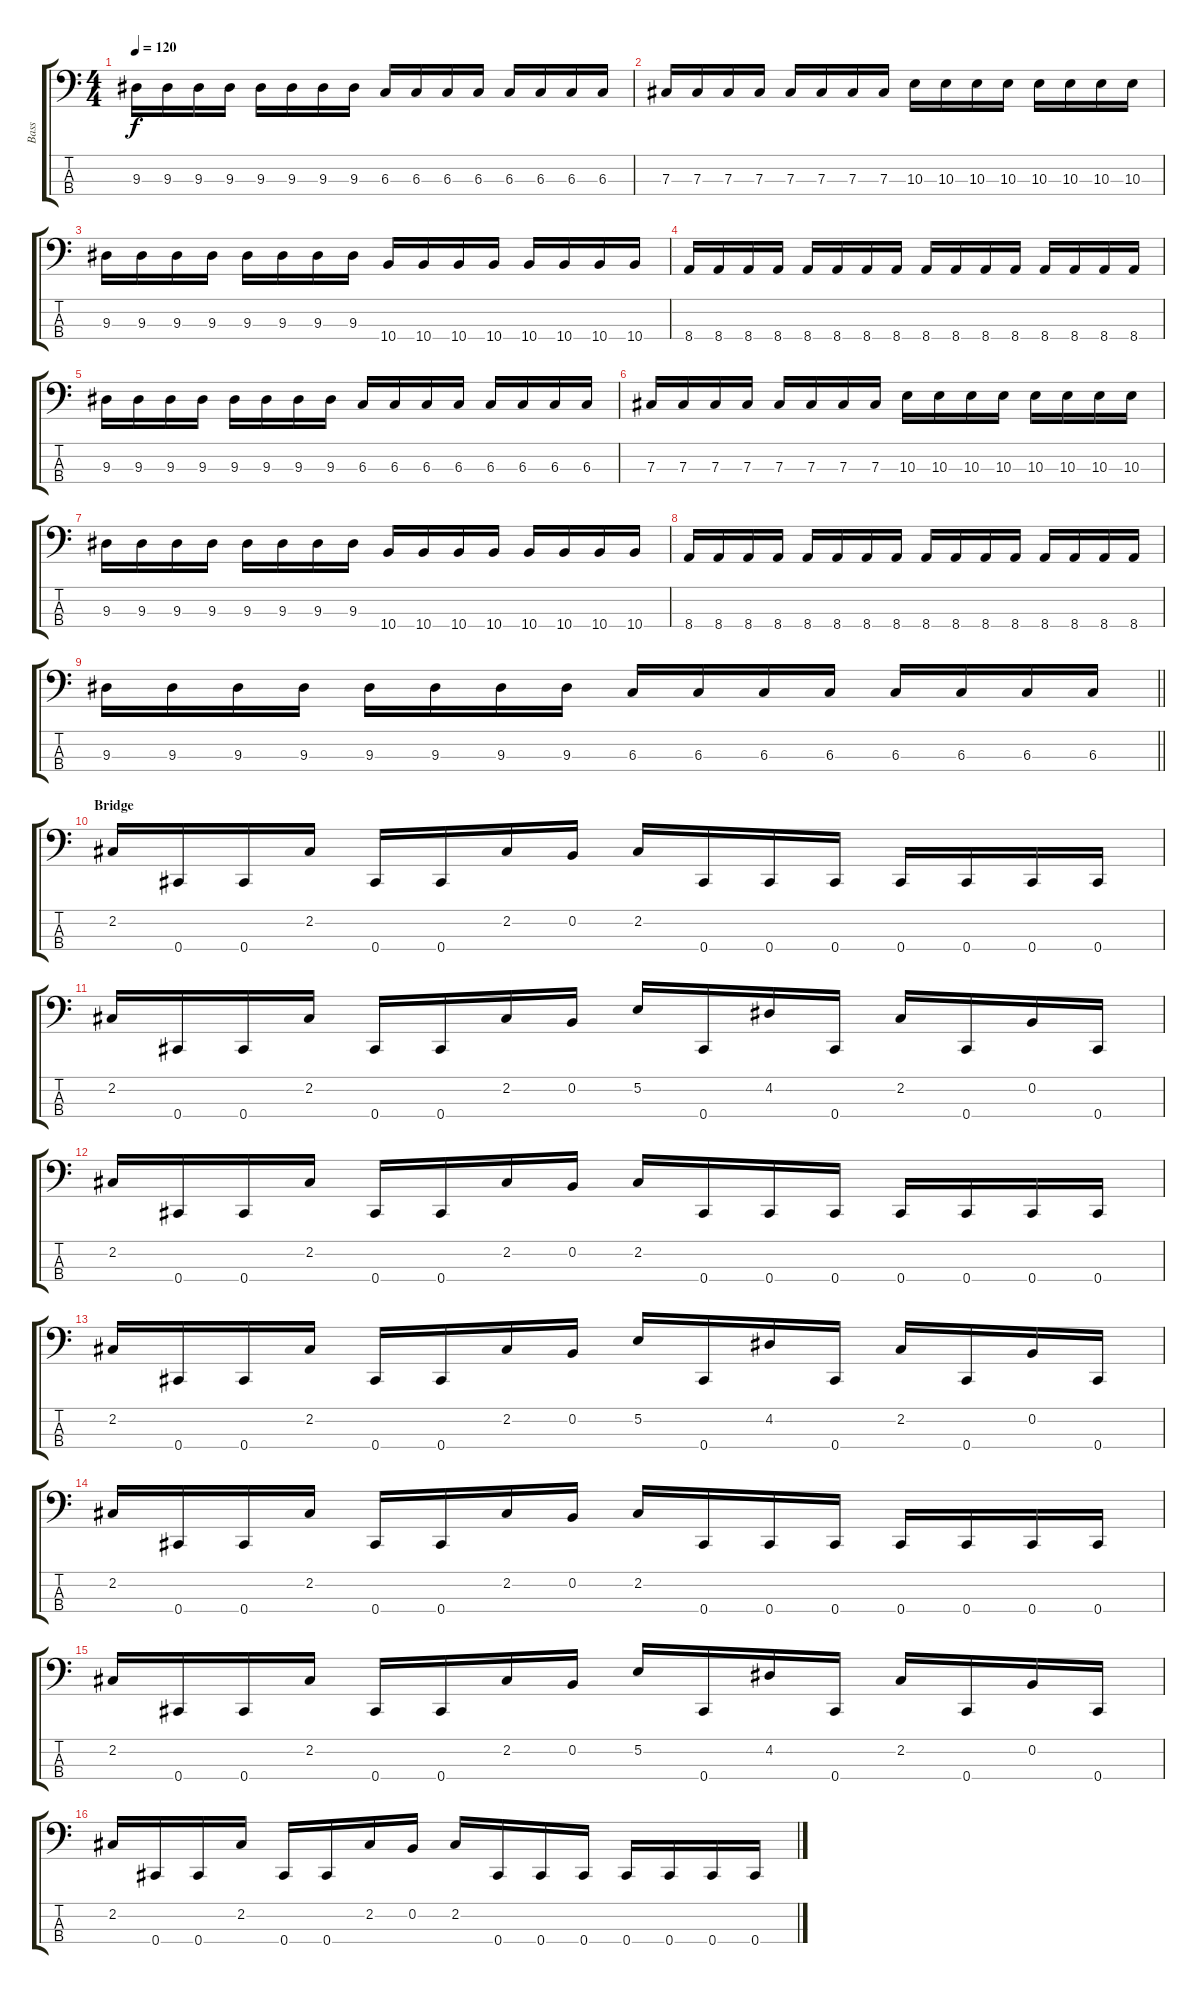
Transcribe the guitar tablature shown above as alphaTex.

\track ("Bass" "Bass") {instrument electricbassfinger}
\staff {score tabs}
\tuning (E2 B1 Gb1 Db1) {hide}
\ts (4 4)
\tempo 120
\clef f4
\ks c
9.3.16{dy f} 9.3.16 9.3.16 9.3.16 9.3.16 9.3.16 9.3.16 9.3.16 6.3.16 6.3.16 6.3.16 6.3.16 6.3.16 6.3.16 6.3.16 6.3.16 |
7.3.16 7.3.16 7.3.16 7.3.16 7.3.16 7.3.16 7.3.16 7.3.16 10.3.16 10.3.16 10.3.16 10.3.16 10.3.16 10.3.16 10.3.16 10.3.16 |
9.3.16 9.3.16 9.3.16 9.3.16 9.3.16 9.3.16 9.3.16 9.3.16 10.4.16 10.4.16 10.4.16 10.4.16 10.4.16 10.4.16 10.4.16 10.4.16 |
8.4.16 8.4.16 8.4.16 8.4.16 8.4.16 8.4.16 8.4.16 8.4.16 8.4.16 8.4.16 8.4.16 8.4.16 8.4.16 8.4.16 8.4.16 8.4.16 |
9.3.16 9.3.16 9.3.16 9.3.16 9.3.16 9.3.16 9.3.16 9.3.16 6.3.16 6.3.16 6.3.16 6.3.16 6.3.16 6.3.16 6.3.16 6.3.16 |
7.3.16 7.3.16 7.3.16 7.3.16 7.3.16 7.3.16 7.3.16 7.3.16 10.3.16 10.3.16 10.3.16 10.3.16 10.3.16 10.3.16 10.3.16 10.3.16 |
9.3.16 9.3.16 9.3.16 9.3.16 9.3.16 9.3.16 9.3.16 9.3.16 10.4.16 10.4.16 10.4.16 10.4.16 10.4.16 10.4.16 10.4.16 10.4.16 |
8.4.16 8.4.16 8.4.16 8.4.16 8.4.16 8.4.16 8.4.16 8.4.16 8.4.16 8.4.16 8.4.16 8.4.16 8.4.16 8.4.16 8.4.16 8.4.16 |
\barLineRight lightlight
9.3.16 9.3.16 9.3.16 9.3.16 9.3.16 9.3.16 9.3.16 9.3.16 6.3.16 6.3.16 6.3.16 6.3.16 6.3.16 6.3.16 6.3.16 6.3.16 |
\section ("" "Bridge")
2.2.16 0.4.16 0.4.16 2.2.16 0.4.16 0.4.16 2.2.16 0.2.16 2.2.16 0.4.16 0.4.16 0.4.16 0.4.16 0.4.16 0.4.16 0.4.16 |
2.2.16 0.4.16 0.4.16 2.2.16 0.4.16 0.4.16 2.2.16 0.2.16 5.2.16 0.4.16 4.2.16 0.4.16 2.2.16 0.4.16 0.2.16 0.4.16 |
2.2.16 0.4.16 0.4.16 2.2.16 0.4.16 0.4.16 2.2.16 0.2.16 2.2.16 0.4.16 0.4.16 0.4.16 0.4.16 0.4.16 0.4.16 0.4.16 |
2.2.16 0.4.16 0.4.16 2.2.16 0.4.16 0.4.16 2.2.16 0.2.16 5.2.16 0.4.16 4.2.16 0.4.16 2.2.16 0.4.16 0.2.16 0.4.16 |
2.2.16 0.4.16 0.4.16 2.2.16 0.4.16 0.4.16 2.2.16 0.2.16 2.2.16 0.4.16 0.4.16 0.4.16 0.4.16 0.4.16 0.4.16 0.4.16 |
2.2.16 0.4.16 0.4.16 2.2.16 0.4.16 0.4.16 2.2.16 0.2.16 5.2.16 0.4.16 4.2.16 0.4.16 2.2.16 0.4.16 0.2.16 0.4.16 |
2.2.16 0.4.16 0.4.16 2.2.16 0.4.16 0.4.16 2.2.16 0.2.16 2.2.16 0.4.16 0.4.16 0.4.16 0.4.16 0.4.16 0.4.16 0.4.16
